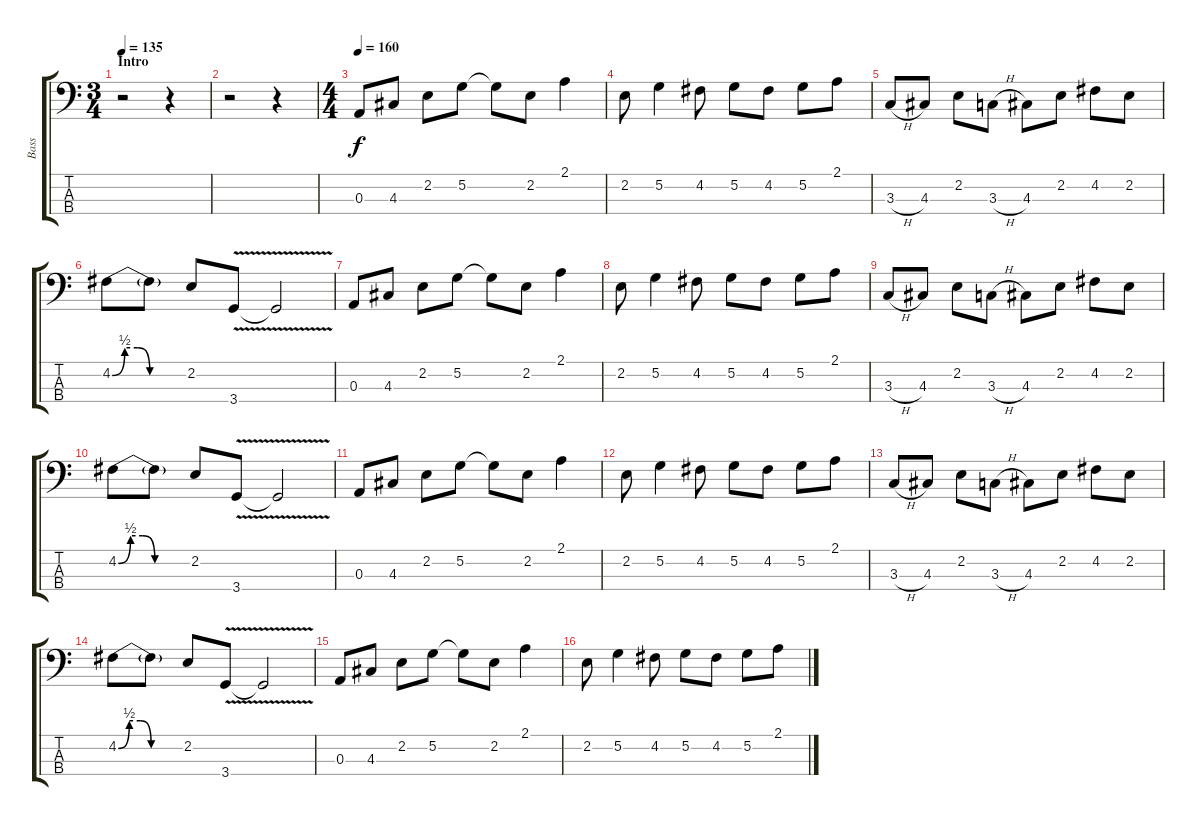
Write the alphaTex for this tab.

\track ("Bass" "Bass") {instrument electricbasspick}
\staff {score tabs}
\tuning (G2 D2 A1 E1) {hide}
\ts (3 4)
\section ("" "Intro")
\tempo 135
\clef f4
\ks c
r.2{dy f instrument electricbasspick} r.4 |
r.2 r.4 |
\ts (4 4)
\tempo 160
0.3.8 4.3.8 2.2.8 5.2.8 5.2{t}.8 2.2.8 2.1.4 |
2.2.8 5.2.4 4.2.8 5.2.8 4.2.8 5.2.8 2.1.8 |
3.3{h}.8 4.3.8 2.2.8 3.3{h}.8 4.3.8 2.2.8 4.2.8 2.2.8 |
4.2{be (custom 0 0 10 2 20 2 30 0 60 0)}.8 4.2{t}.8 2.2.8 3.4{v}.8 3.4{t}.2 |
0.3.8 4.3.8 2.2.8 5.2.8 5.2{t}.8 2.2.8 2.1.4 |
2.2.8 5.2.4 4.2.8 5.2.8 4.2.8 5.2.8 2.1.8 |
3.3{h}.8 4.3.8 2.2.8 3.3{h}.8 4.3.8 2.2.8 4.2.8 2.2.8 |
4.2{be (custom 0 0 10 2 20 2 30 0 60 0)}.8 4.2{t}.8 2.2.8 3.4{v}.8 3.4{t}.2 |
0.3.8 4.3.8 2.2.8 5.2.8 5.2{t}.8 2.2.8 2.1.4 |
2.2.8 5.2.4 4.2.8 5.2.8 4.2.8 5.2.8 2.1.8 |
3.3{h}.8 4.3.8 2.2.8 3.3{h}.8 4.3.8 2.2.8 4.2.8 2.2.8 |
4.2{be (custom 0 0 10 2 20 2 30 0 60 0)}.8 4.2{t}.8 2.2.8 3.4{v}.8 3.4{t}.2 |
0.3.8 4.3.8 2.2.8 5.2.8 5.2{t}.8 2.2.8 2.1.4 |
2.2.8 5.2.4 4.2.8 5.2.8 4.2.8 5.2.8 2.1.8
